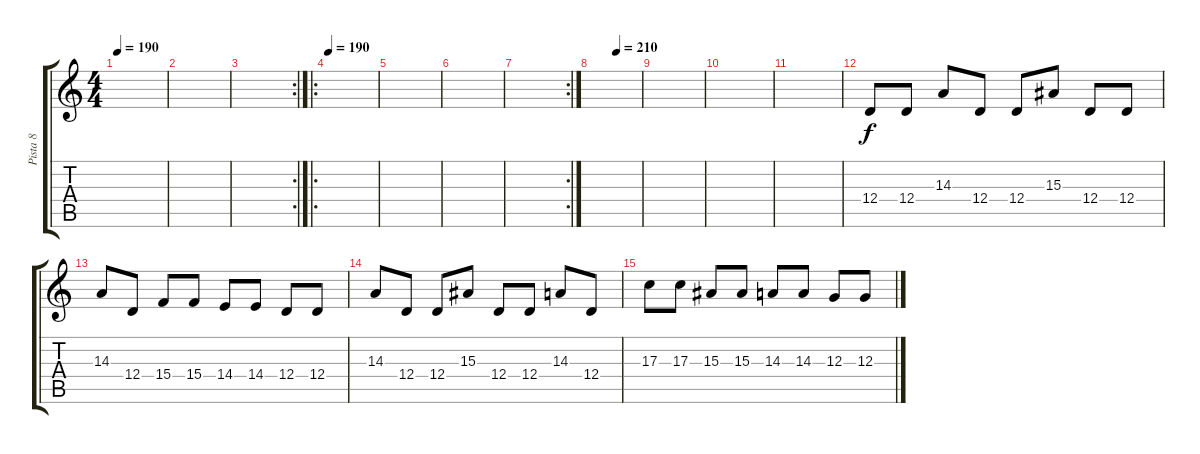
\track ("Pista 8" "Pista 8") {instrument choiraahs}
\staff {score tabs}
\tuning (E4 B3 G3 D3 A2 E2) {hide}
\ts (4 4)
\tempo 190
\clef g2
\ks c
|
|
\rc 2
|
\ro
\tempo 170
\tempo 190
|
|
|
\rc 2
|
\tempo (210 0.5)
|
|
|
|
12.4.8 12.4.8 14.3.8 12.4.8 12.4.8 15.3.8 12.4.8 12.4.8 |
14.3.8 12.4.8 15.4.8 15.4.8 14.4.8 14.4.8 12.4.8 12.4.8 |
14.3.8 12.4.8 12.4.8 15.3.8 12.4.8 12.4.8 14.3.8 12.4.8 |
17.3.8 17.3.8 15.3.8 15.3.8 14.3.8 14.3.8 12.3.8 12.3.8
